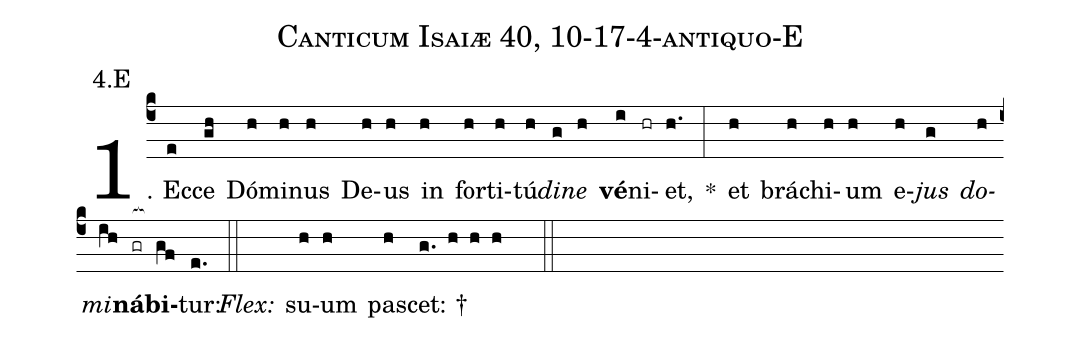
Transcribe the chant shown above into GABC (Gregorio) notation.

name: Canticum Isaiæ 40, 10-17-4-antiquo-E;
annotation: 4.E;
%%
(c4)1. Ec(e)ce(gh) Dó(h)mi(h)nus(h) De(h)us(h) in(h) for(h)ti(h)tú(h)<i>di</i>(g)<i>ne</i>(h) <b>vé</b>(i)ni(hr)et,(h.) *(:) et(h) brá(h)chi(h)um(h) e(h)<i>jus</i>(g) <i>do</i>(h)<i>mi</i>(ih)<b>ná</b>(gr[ocb:1{])<b>bi</b>(gf[ocb:0}])tur:(e.) (::)
<i>Flex:</i>()  su(h)um(h) pa(h)scet: †(g. h h h  ::)
